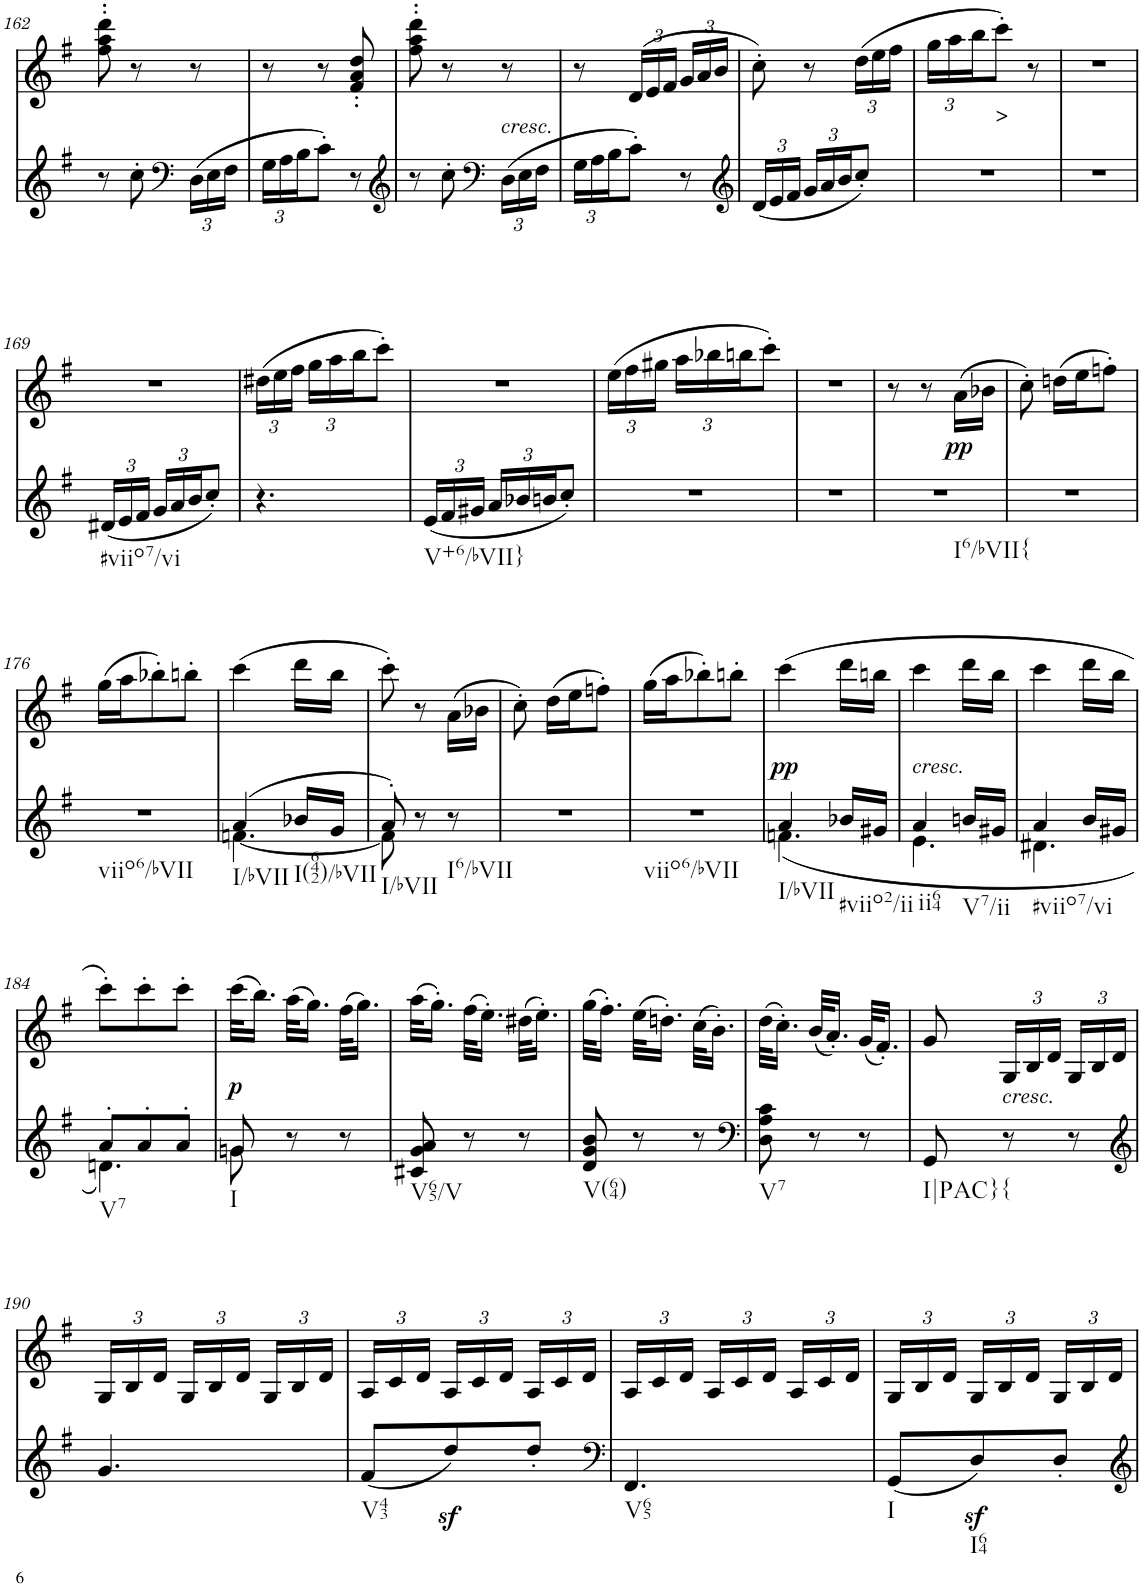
**kern	**kern	**text	**dynam
*part2	*part1	*part1	*part1
*staff2	*staff1	*staff1	*staff1
*I"piano	*I"piano	*	*
*I'Pno	*I'Pno	*	*
!!LO:PB:g=z
*clefG2	*clefG2	*	*
*k[f#]	*k[f#]	*	*
*G:	*G:	*	*
*M3/8	*M3/8	*	*
=162	=162	=162	=162
!	!	!LO:LY:b	!
8r	8ff#\' 8aa\' 8ddd\'	<	.
8cc'\	8r	.	.
*clefF4	*	*	*
*Xbrackettup	*	*	*
(24D\LL	8r	.	.
24E\	.	.	.
24F#\JJ	.	.	.
=163	=163	=163	=163
24G\LL	8r	.	.
24A\	.	.	.
24B\J	.	.	.
8c'\J)	8r	.	.
8r	8f#/' 8a/' 8dd/'	.	.
=164	=164	=164	=164
*clefG2	*	*	*
!	!	!LO:LY:b	!
8r	8ff#\' 8aa\' 8ddd\'	<	.
8cc'\	8r	.	.
*clefF4	*	*	*
!	!LO:TX:b:i:t=cresc.	!	!
(24D\LL	8r	.	.
24E\	.	.	.
24F#\JJ	.	.	.
=165	=165	=165	=165
24G\LL	8r	.	.
24A\	.	.	.
24B\J	.	.	.
*	*Xbrackettup	*	*
8c'\J)	(>24d/LL	.	.
.	24e/	.	.
.	24f#/JJ	.	.
8r	24g/LL	.	.
.	24a/	.	.
.	24b/JJ	.	.
=166	=166	=166	=166
*clefG2	*	*	*
(24d/LL	8cc'\)	.	.
24e/	.	.	.
24f#/JJ	.	.	.
24g/LL	8r	.	.
24a/	.	.	.
24b/J	.	.	.
8cc'/J)	(24dd\LL	.	.
.	24ee\	.	.
.	24ff#\JJ	.	.
=167	=167	=167	=167
4.r	24gg\LL	.	.
.	24aa\	.	.
.	24bb\J	.	.
!	!	!LO:LY:b	!
.	8ccc'\J)	>	.
.	8r	.	.
=168	=168	=168	=168
4.r	4.r	.	.
!!LO:LB:g=z
=169	=169	=169	=169
!LO:TX:b:t=#viio7/vi	!	!	!
(24d#X/LL	4.r	.	.
24e/	.	.	.
24f#/JJ	.	.	.
24g/LL	.	.	.
24a/	.	.	.
24b/J	.	.	.
8cc'/J)	.	.	.
=170	=170	=170	=170
4.r	(24dd#X\LL	.	.
.	24ee\	.	.
.	24ff#\JJ	.	.
.	24gg\LL	.	.
.	24aa\	.	.
.	24bb\J	.	.
.	8ccc'\J)	.	.
=171	=171	=171	=171
!LO:TX:b:t=V+6/bVII}	!	!	!
(24e/LL	4.r	.	.
24f#/	.	.	.
24g#X/JJ	.	.	.
24a/LL	.	.	.
24b-X/	.	.	.
24bn/J	.	.	.
8cc'/J)	.	.	.
=172	=172	=172	=172
4.r	(24ee\LL	.	.
.	24ff#\	.	.
.	24gg#X\JJ	.	.
.	24aa\LL	.	.
.	24bb-X\	.	.
.	24bbn\J	.	.
.	8ccc'\J)	.	.
=173	=173	=173	=173
4.r	4.r	.	.
=174	=174	=174	=174
!LO:TX:b:t=I6/bVII{	!	!	!
4.r	8r	.	.
.	8r	.	.
!	!	!LO:LY:b	!LO:DY:b
.	(16a\LL	pp	pp
.	16b-X\JJ	.	.
=175	=175	=175	=175
4.r	8cc'\)	.	.
.	(16ddn\LL	.	.
.	16ee\J	.	.
.	8ffn'\J)	.	.
!!LO:LB:g=z
=176	=176	=176	=176
!LO:TX:b:t=viio6/bVII	!	!	!
4.r	(16gg\LL	.	.
.	16aa\J	.	.
.	8bb-X'\)	.	.
.	8bbn'\J	.	.
=177	=177	=177	=177
*^	*	*	*
!LO:TX:b:t=I/bVII	!	!	!	!
(4a/	[4.fn\	(4ccc\	.	.
!LO:TX:b:t=I(642)/bVII	!	!	!	!
16b-X/LL	.	16ddd\LL	.	.
16g/JJ	.	16bb\JJ	.	.
=178	=178	=178	=178	=178
!LO:TX:b:t=I/bVII	!	!	!	!
8a'/)	8f\]	8ccc'\)	.	.
8r	4ryy	8r	.	.
!LO:TX:b:t=I6/bVII	!	!	!	!
8r	.	(16a\LL	.	.
.	.	16b-X\JJ	.	.
*v	*v	*	*	*
=179	=179	=179	=179
4.r	8cc'\)	.	.
.	(16dd\LL	.	.
.	16ee\J	.	.
.	8ffn'\J)	.	.
=180	=180	=180	=180
!LO:TX:b:t=viio6/bVII	!	!	!
4.r	(16gg\LL	.	.
.	16aa\J	.	.
.	8bb-X'\)	.	.
.	8bbn'\J	.	.
=181	=181	=181	=181
*^	*	*	*
!LO:TX:b:t=I/bVII	!	!	!	!
!	!	!	!LO:LY:b	!LO:DY:b
4a/	(4.fn\	(4ccc\	pp	pp
!LO:TX:b:t=#viio2/ii	!	!	!	!
16b-X/LL	.	16ddd\LL	.	.
16g#X/JJ	.	16bbn\JJ	.	.
=182	=182	=182	=182	=182
!	!	!LO:TX:b:i:t=cresc.	!	!
!LO:TX:b:t=ii64	!	!	!	!
4a/	4.e\	4ccc\	.	.
!LO:TX:b:t=V7/ii	!	!	!	!
16bn/LL	.	16ddd\LL	.	.
16g#X/JJ	.	16bb\JJ	.	.
=183	=183	=183	=183	=183
!LO:TX:b:t=#viio7/vi	!	!	!	!
4a/	4.d#X\	4ccc\	.	.
16b/LL	.	16ddd\LL	.	.
16g#X/JJ	.	16bb\JJ	.	.
!!LO:LB:g=z
=184	=184	=184	=184	=184
!LO:TX:b:t=V7	!	!	!	!
8a'/L	4.dn\)	8ccc'\L)	.	.
8a'/	.	8ccc'\	.	.
8a'/J	.	8ccc'\J	.	.
=185	=185	=185	=185	=185
!LO:TX:b:t=I	!	!	!	!
!	!	!	!LO:LY:b	!LO:DY:b
8gn/	8gn\	(32ccc\KLL	p	p
.	.	16.bb\JJ)	.	.
8r	4ryy	(32aa\KLL	.	.
.	.	16.gg\JJ)	.	.
8r	.	(32ff#\KLL	.	.
.	.	16.gg\JJ)	.	.
*v	*v	*	*	*
=186	=186	=186	=186
!LO:TX:b:t=V65/V	!	!	!
8c#X/ 8g/ 8a/	(32aa\KLL	.	.
.	16.gg'\JJ)	.	.
8r	(32ff#\KLL	.	.
.	16.ee'\JJ)	.	.
8r	(32dd#X\KLL	.	.
.	16.ee'\JJ)	.	.
=187	=187	=187	=187
!LO:TX:b:t=V(64)	!	!	!
8d/ 8g/ 8b/	(32gg\KLL	.	.
.	16.ff#'\JJ)	.	.
8r	(32ee\KLL	.	.
.	16.ddn'\JJ)	.	.
8r	(32cc\KLL	.	.
.	16.b'\JJ)	.	.
=188	=188	=188	=188
*clefF4	*	*	*
!LO:TX:b:t=V7	!	!	!
8D\ 8A\ 8c\	(32dd\KLL	.	.
.	16.cc'\JJ)	.	.
8r	(32b/KLL	.	.
.	16.a'/JJ)	.	.
8r	(32g/KLL	.	.
.	16.f#'/JJ)	.	.
=189	=189	=189	=189
!LO:TX:b:t=I|PAC}	!	!	!
!	!	!LO:LY:b	!
8GG/	8g/	p	.
!	!LO:TX:b:i:t=cresc.	!	!
!LO:TX:b:t={	!	!	!
8r	24G/LL	.	.
.	24B/	.	.
.	24d/JJ	.	.
8r	24G/LL	.	.
.	24B/	.	.
.	24d/JJ	.	.
!!LO:LB:g=z
=190	=190	=190	=190
*clefG2	*	*	*
4.g/	24G/LL	.	.
.	24B/	.	.
.	24d/JJ	.	.
.	24G/LL	.	.
.	24B/	.	.
.	24d/JJ	.	.
.	24G/LL	.	.
.	24B/	.	.
.	24d/JJ	.	.
=191	=191	=191	=191
!LO:TX:b:t=V43	!	!	!
(8f#/L	24A/LL	.	.
.	24c/	.	.
.	24d/JJ	.	.
8ddz</)	24A/LL	.	.
.	24c/	.	.
.	24d/JJ	.	.
8dd'/J	24A/LL	.	.
.	24c/	.	.
.	24d/JJ	.	.
=192	=192	=192	=192
*clefF4	*	*	*
!LO:TX:b:t=V65	!	!	!
4.FF#/	24A/LL	.	.
.	24c/	.	.
.	24d/JJ	.	.
.	24A/LL	.	.
.	24c/	.	.
.	24d/JJ	.	.
.	24A/LL	.	.
.	24c/	.	.
.	24d/JJ	.	.
=193	=193	=193	=193
!LO:TX:b:t=I	!	!	!
(8GG/L	24G/LL	.	.
.	24B/	.	.
.	24d/JJ	.	.
!LO:TX:b:t=I64	!	!	!
8Dz</)	24G/LL	.	.
.	24B/	.	.
.	24d/JJ	.	.
8D'/J	24G/LL	.	.
.	24B/	.	.
.	24d/JJ	.	.
=	=	=	=
*-	*-	*-	*-
